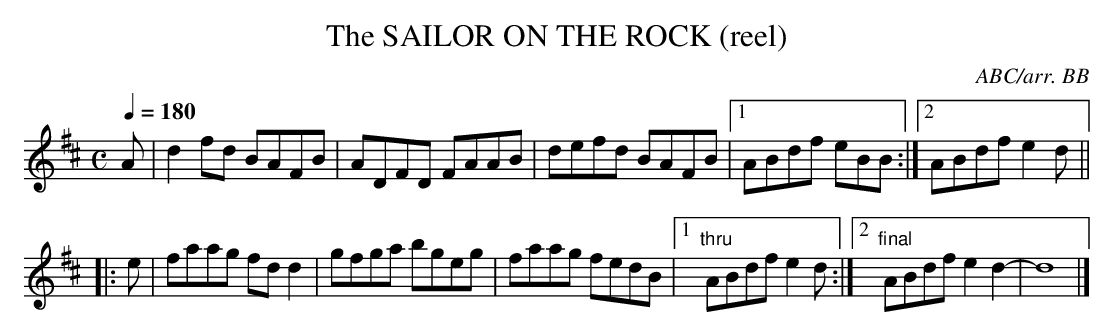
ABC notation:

X:1
T:SAILOR ON THE ROCK (reel), The
C:ABC/arr. BB
M:C
L:1/8
Q:1/4=180
K:D
A|d2fd BAFB|ADFD FAAB|defd BAFB|1 ABdf eBB :|\
[2 ABdf e2d||
|:e|faag fdd2|gfga bgeg|faag fedB|1 "thru"ABdf e2d :|\
[2 "final"ABdf e2d2- |d8|]
